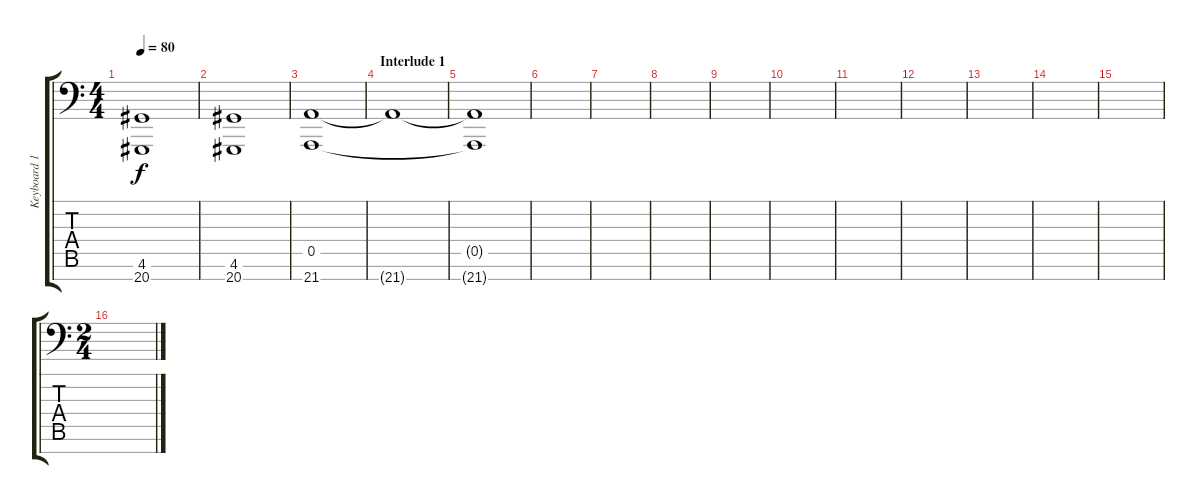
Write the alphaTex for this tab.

\track ("Keyboard 1" "Keyboard 1") {instrument stringensemble1}
\staff {score tabs}
\tuning (A3 E3 B2 D2 A1 E1 C-1) {hide}
\ts (4 4)
\tempo 80
\clef f4
\ks c
(4.6 20.7).1{dy f} |
(4.6 20.7).1 |
(0.5 21.7).1 |
\section ("" "Interlude 1")
21.7{t}.1 |
(0.5{t} 21.7{t}).1 |
|
|
|
|
|
|
|
|
|
|
\ts (2 4)
